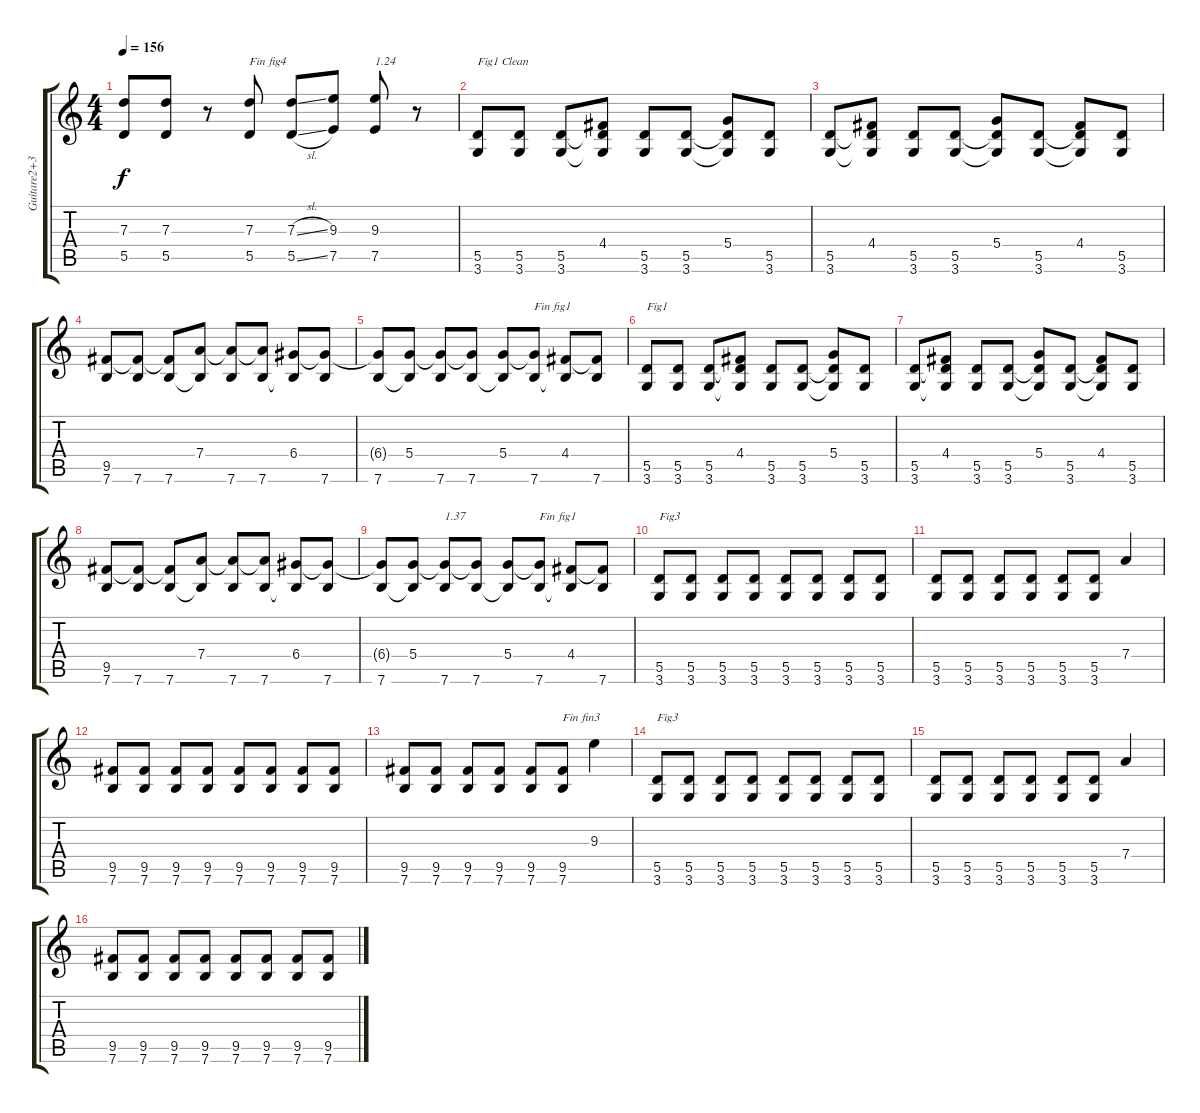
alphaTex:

\track ("Guitare2+3" "Guitare2+3") {instrument electricguitarjazz}
\staff {score tabs}
\tuning (E4 B3 G3 D3 A2 E2) {hide}
\ts (4 4)
\tempo 156
\clef g2
\ks c
(7.3{t} 5.5{t}).8{dy f} (7.3 5.5).8 r.8 (7.3 5.5).8{txt "Fin fig4"} (7.3{sl} 5.5{sl}).8 (9.3 7.5).8 (9.3 7.5).8{txt "1.24"} r.8 |
(5.5 3.6).8{txt "Fig1 Clean" instrument electricguitarjazz} (5.5 3.6).8 (5.5 3.6).8 (4.4 5.5{t} 3.6{t}).8 (5.5 3.6).8 (5.5 3.6).8 (5.4 5.5{t} 3.6{t}).8 (5.5 3.6).8 |
(5.5 3.6).8 (4.4 5.5{t} 3.6{t}).8 (5.5 3.6).8 (5.5 3.6).8 (5.4 5.5{t} 3.6{t}).8 (5.5 3.6).8 (4.4 5.5{t} 3.6{t}).8 (5.5 3.6).8 |
(9.5 7.6).8 (9.5{t} 7.6).8 (9.5{t} 7.6).8 (7.4 7.6{t}).8 (7.4{t} 7.6).8 (7.4{t} 7.6).8 (6.4 7.6{t}).8 (6.4{t} 7.6).8 |
(6.4{t} 7.6).8 (5.4 7.6{t}).8 (5.4{t} 7.6).8 (5.4{t} 7.6).8 (5.4 7.6{t}).8 (5.4{t} 7.6).8{txt "Fin fig1"} (4.4 7.6{t}).8 (4.4{t} 7.6).8 |
(5.5 3.6).8{txt "Fig1"} (5.5 3.6).8 (5.5 3.6).8 (4.4 5.5{t} 3.6{t}).8 (5.5 3.6).8 (5.5 3.6).8 (5.4 5.5{t} 3.6{t}).8 (5.5 3.6).8 |
(5.5 3.6).8 (4.4 5.5{t} 3.6{t}).8 (5.5 3.6).8 (5.5 3.6).8 (5.4 5.5{t} 3.6{t}).8 (5.5 3.6).8 (4.4 5.5{t} 3.6{t}).8 (5.5 3.6).8 |
(9.5 7.6).8 (9.5{t} 7.6).8 (9.5{t} 7.6).8 (7.4 7.6{t}).8 (7.4{t} 7.6).8 (7.4{t} 7.6).8 (6.4 7.6{t}).8 (6.4{t} 7.6).8 |
(6.4{t} 7.6).8 (5.4 7.6{t}).8 (5.4{t} 7.6).8{txt "1.37"} (5.4{t} 7.6).8 (5.4 7.6{t}).8 (5.4{t} 7.6).8{txt "Fin fig1"} (4.4 7.6{t}).8 (4.4{t} 7.6).8 |
(5.5 3.6).8{txt "Fig3"} (5.5 3.6).8 (5.5 3.6).8 (5.5 3.6).8 (5.5 3.6).8 (5.5 3.6).8 (5.5 3.6).8 (5.5 3.6).8 |
(5.5 3.6).8 (5.5 3.6).8 (5.5 3.6).8 (5.5 3.6).8 (5.5 3.6).8 (5.5 3.6).8 7.4.4 |
(9.5 7.6).8 (9.5 7.6).8 (9.5 7.6).8 (9.5 7.6).8 (9.5 7.6).8 (9.5 7.6).8 (9.5 7.6).8 (9.5 7.6).8 |
(9.5 7.6).8 (9.5 7.6).8 (9.5 7.6).8 (9.5 7.6).8 (9.5 7.6).8 (9.5 7.6).8{txt "Fin fin3"} 9.3.4 |
(5.5 3.6).8{txt "Fig3"} (5.5 3.6).8 (5.5 3.6).8 (5.5 3.6).8 (5.5 3.6).8 (5.5 3.6).8 (5.5 3.6).8 (5.5 3.6).8 |
(5.5 3.6).8 (5.5 3.6).8 (5.5 3.6).8 (5.5 3.6).8 (5.5 3.6).8 (5.5 3.6).8 7.4.4 |
(9.5 7.6).8 (9.5 7.6).8 (9.5 7.6).8 (9.5 7.6).8 (9.5 7.6).8 (9.5 7.6).8 (9.5 7.6).8 (9.5 7.6).8
